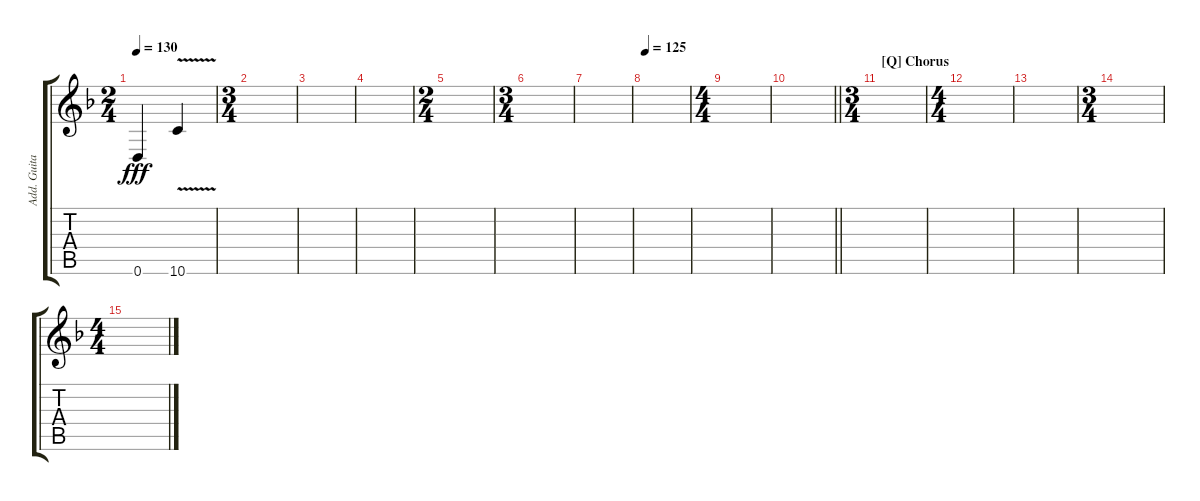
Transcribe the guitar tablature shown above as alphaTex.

\track ("Add. Guitar" "Add. Guita") {instrument electricguitarmuted}
\staff {score tabs}
\tuning (E4 B3 G3 D3 A2 D2) {hide}
\ts (2 4)
\tempo 130
\clef g2
\ks dminor
0.6.4{dy fff} 10.6{v}.4 |
\ts (3 4)
|
|
|
\ts (2 4)
|
\ts (3 4)
|
|
\tempo 125
|
\ts (4 4)
|
\barLineRight lightlight
|
\ts (3 4)
\section ("" "[Q] Chorus")
|
\ts (4 4)
|
|
\ts (3 4)
|
\ts (4 4)
